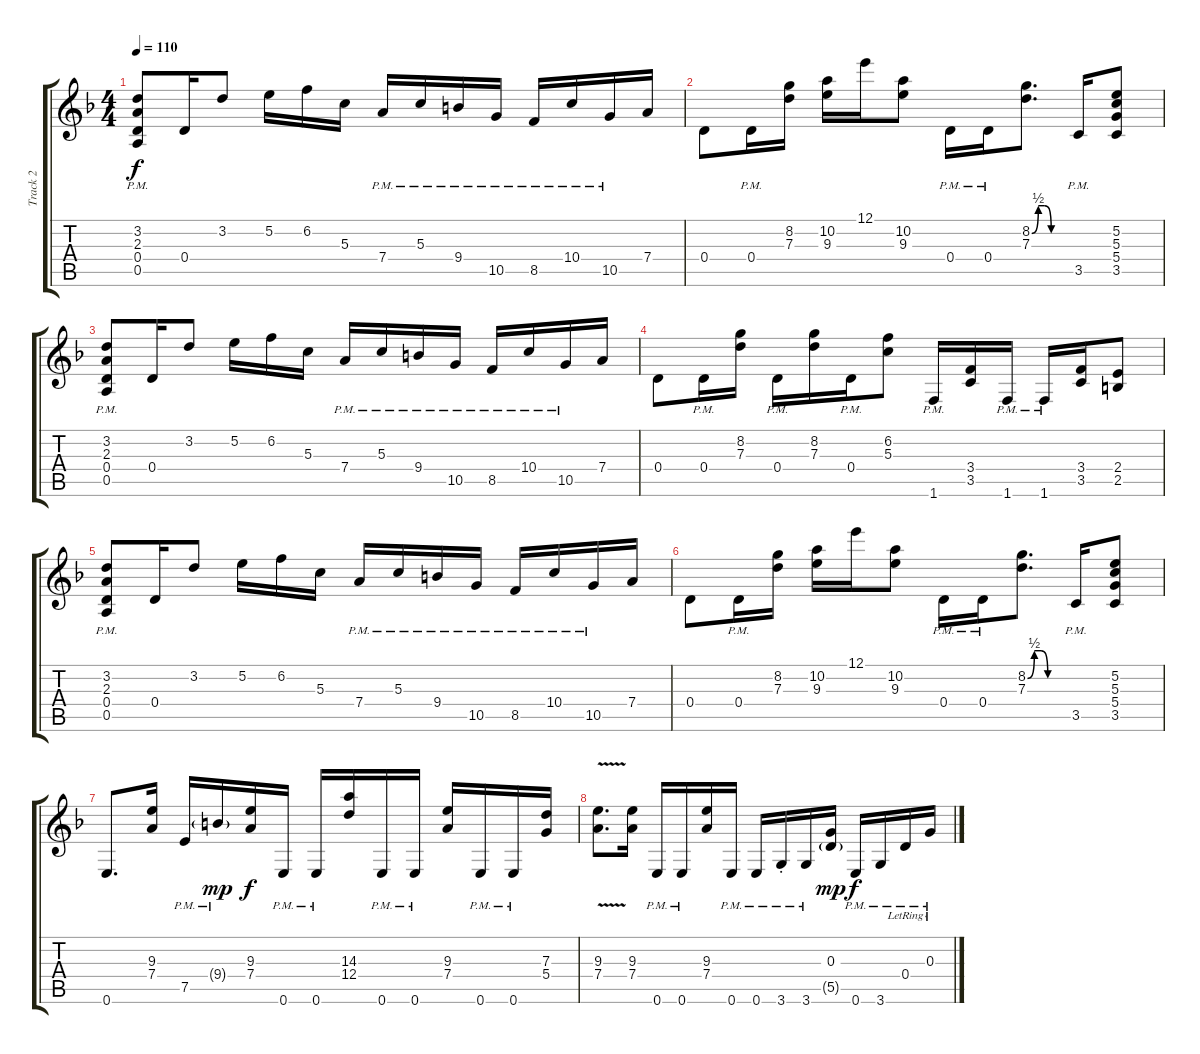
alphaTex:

\track ("Track 2" "Track 2") {instrument overdrivenguitar}
\staff {score tabs}
\tuning (E4 B3 G3 D3 A2 E2) {hide}
\ts (4 4)
\tempo 110
\clef g2
\ks f
(3.2{pm} 2.3{pm} 0.4{pm} 0.5{pm}).8{dy f} 0.4.16 3.2.8 5.2.16 6.2.16 5.3.16 7.4{pm}.16 5.3{pm}.16 9.4{pm}.16 10.5{pm}.16 8.5{pm}.16 10.4{pm}.16 10.5{pm}.16 7.4.16 |
0.4.8 0.4{pm}.16 (8.2 7.3).16 (10.2 9.3).16 12.1.16 (10.2 9.3).8 0.4{pm}.16 0.4{pm}.16 (8.2{be (custom 0 0 10 2 20 2 30 0 60 0)} 7.3).8{d} 3.5{pm}.16 (5.2 5.3 5.4 3.5).8 |
(3.2{pm} 2.3{pm} 0.4{pm} 0.5{pm}).8 0.4.16 3.2.8 5.2.16 6.2.16 5.3.16 7.4{pm}.16 5.3{pm}.16 9.4{pm}.16 10.5{pm}.16 8.5{pm}.16 10.4{pm}.16 10.5{pm}.16 7.4.16 |
0.4.8 0.4{pm}.16 (8.2 7.3).16 0.4{pm}.16 (8.2 7.3).16 0.4{pm}.16 (6.2 5.3).8 1.6{pm}.16 (3.4 3.5).16 1.6{pm}.16 1.6{pm}.16 (3.4 3.5).16 (2.4 2.5).8 |
(3.2{pm} 2.3{pm} 0.4{pm} 0.5{pm}).8 0.4.16 3.2.8 5.2.16 6.2.16 5.3.16 7.4{pm}.16 5.3{pm}.16 9.4{pm}.16 10.5{pm}.16 8.5{pm}.16 10.4{pm}.16 10.5{pm}.16 7.4.16 |
0.4.8 0.4{pm}.16 (8.2 7.3).16 (10.2 9.3).16 12.1.16 (10.2 9.3).8 0.4{pm}.16 0.4{pm}.16 (8.2{be (custom 0 0 10 2 20 2 30 0 60 0)} 7.3).8{d} 3.5{pm}.16 (5.2 5.3 5.4 3.5).8 |
0.6.8{d} (9.3 7.4).16 7.5{pm}.16 9.4{g pm}.16{dy mp} (9.3 7.4).16{dy f} 0.6{pm}.16 0.6{pm}.16 (14.3 12.4).16 0.6{pm}.16 0.6{pm}.16 (9.3 7.4).16 0.6{pm}.16 0.6{pm}.16 (7.3 5.4).16 |
(9.3{v} 7.4{v}).8{d} (9.3 7.4).16 0.6{pm}.16 0.6{pm}.16 (9.3 7.4).16 0.6{pm}.16 0.6{pm}.16 3.6{pm st}.16 3.6{pm}.16 (0.3 5.5{g}).16{dy mp} 0.6{pm}.16{dy f} 3.6{pm}.16 0.4{pm lr}.16 0.3{pm lr}.16
